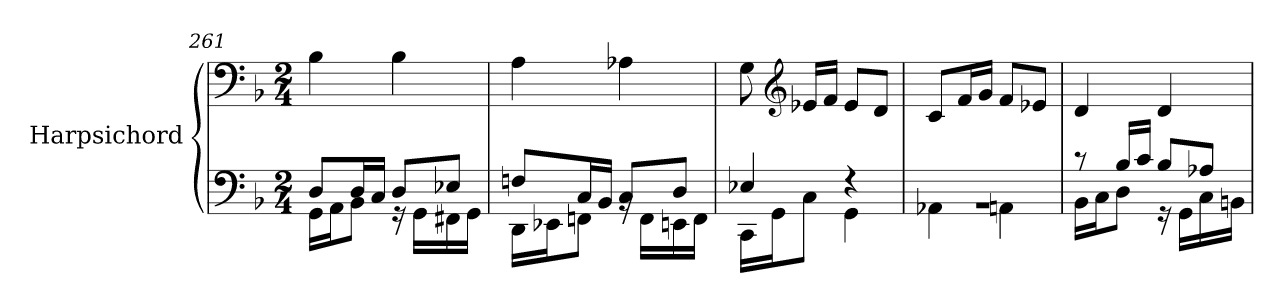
**kern	**kern
*part1	*part1
*staff2	*staff1
*I"Harpsichord	*
*I'Hch.	*
*clefF4	*clefF4
*k[b-]	*k[b-]
*M2/4	*M2/4
=261	=261
*^	*
8D/L	16GG\LL	4B-\
.	16AA\J	.
16D/L	8BB-\J	.
16C/JJ	.	.
8D/L	16r	4B-\
.	16GG\LL	.
8E-X/J	16FF#X\	.
.	16GG\JJ	.
=262	=262	=262
8Fn/L	16DD\LL	4A\
.	16EE-X\J	.
16C/L	8FFn\J	.
16BB-/JJ	.	.
8C/L	16rBB	4A-X\
.	16FF\LL	.
8D/J	16EEn\	.
.	16FF\JJ	.
=263	=263	=263
4E-X/	16CC\LL	8G\
.	16GG\J	.
*	*	*clefG2
.	8C\J	16e-X/LL
.	.	16f/JJ
4r	4GG\	8e-/L
.	.	8d/J
=264	=264	=264
2rBB	4AA-X\	8c/L
.	.	16f/L
.	.	16g/JJ
.	4AAn\	8f/L
.	.	8e-X/J
!!LO:LB:g=z
=265	=265	=265
8r	16BB-\LL	4d/
.	16C\J	.
16B-/LL	8D\J	.
16c/JJ	.	.
8B-/L	16r	4d/
.	16GG\LL	.
8A-X/J	16C\	.
.	16BBn\JJ	.
*v	*v	*
=	=
*-	*-
